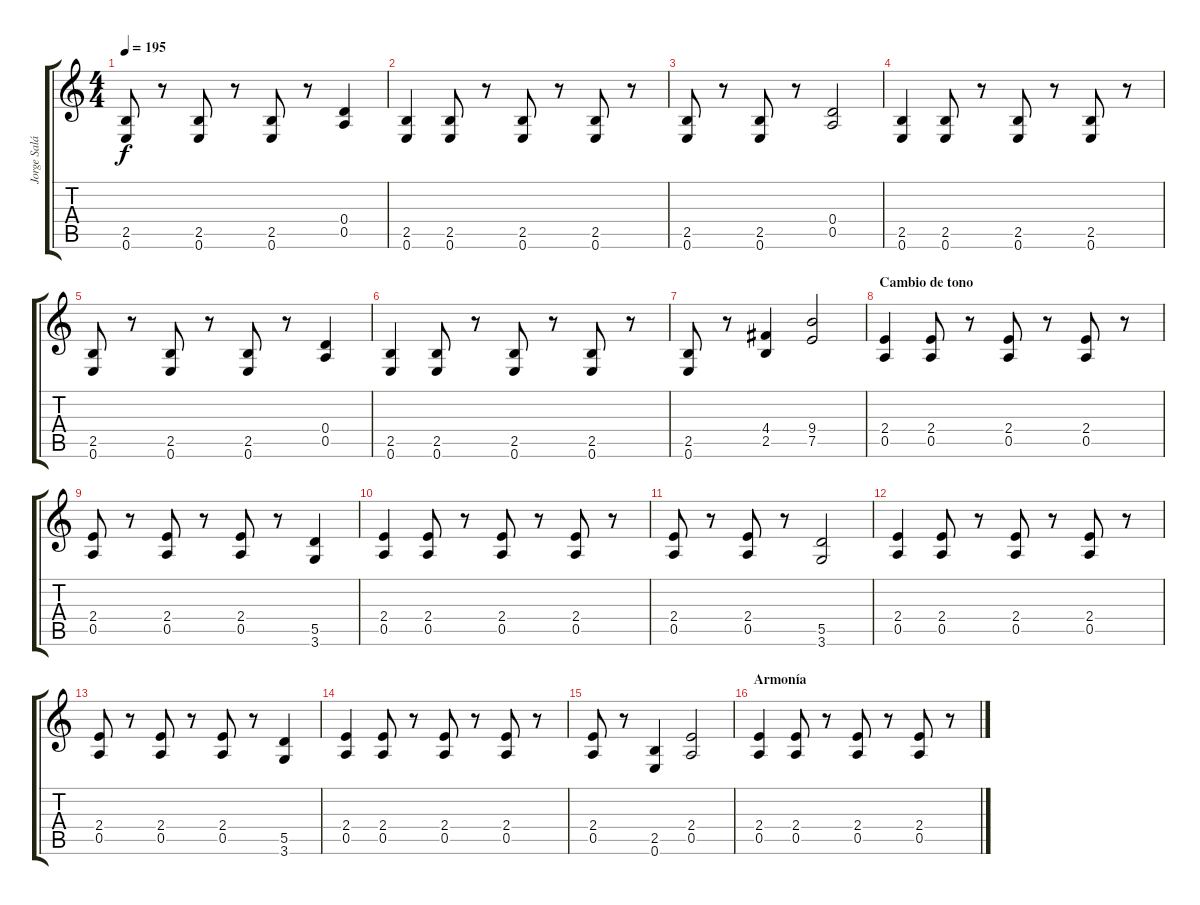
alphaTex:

\track ("Jorge Salán" "Jorge Salá") {instrument distortionguitar}
\staff {score tabs}
\tuning (E4 B3 G3 D3 A2 E2) {hide}
\ts (4 4)
\tempo 195
\clef g2
\ks c
(2.5 0.6).8{dy f} r.8 (2.5 0.6).8 r.8 (2.5 0.6).8 r.8 (0.4 0.5).4 |
(2.5 0.6).4 (2.5 0.6).8 r.8 (2.5 0.6).8 r.8 (2.5 0.6).8 r.8 |
(2.5 0.6).8 r.8 (2.5 0.6).8 r.8 (0.4 0.5).2 |
(2.5 0.6).4 (2.5 0.6).8 r.8 (2.5 0.6).8 r.8 (2.5 0.6).8 r.8 |
(2.5 0.6).8 r.8 (2.5 0.6).8 r.8 (2.5 0.6).8 r.8 (0.4 0.5).4 |
(2.5 0.6).4 (2.5 0.6).8 r.8 (2.5 0.6).8 r.8 (2.5 0.6).8 r.8 |
(2.5 0.6).8 r.8 (4.4 2.5).4 (9.4 7.5).2 |
\section ("" "Cambio de tono")
(2.4 0.5).4 (2.4 0.5).8 r.8 (2.4 0.5).8 r.8 (2.4 0.5).8 r.8 |
(2.4 0.5).8 r.8 (2.4 0.5).8 r.8 (2.4 0.5).8 r.8 (5.5 3.6).4 |
(2.4 0.5).4 (2.4 0.5).8 r.8 (2.4 0.5).8 r.8 (2.4 0.5).8 r.8 |
(2.4 0.5).8 r.8 (2.4 0.5).8 r.8 (5.5 3.6).2 |
(2.4 0.5).4 (2.4 0.5).8 r.8 (2.4 0.5).8 r.8 (2.4 0.5).8 r.8 |
(2.4 0.5).8 r.8 (2.4 0.5).8 r.8 (2.4 0.5).8 r.8 (5.5 3.6).4 |
(2.4 0.5).4 (2.4 0.5).8 r.8 (2.4 0.5).8 r.8 (2.4 0.5).8 r.8 |
(2.4 0.5).8 r.8 (2.5 0.6).4 (2.4 0.5).2 |
\section ("" "Armonía")
(2.4 0.5).4 (2.4 0.5).8 r.8 (2.4 0.5).8 r.8 (2.4 0.5).8 r.8
